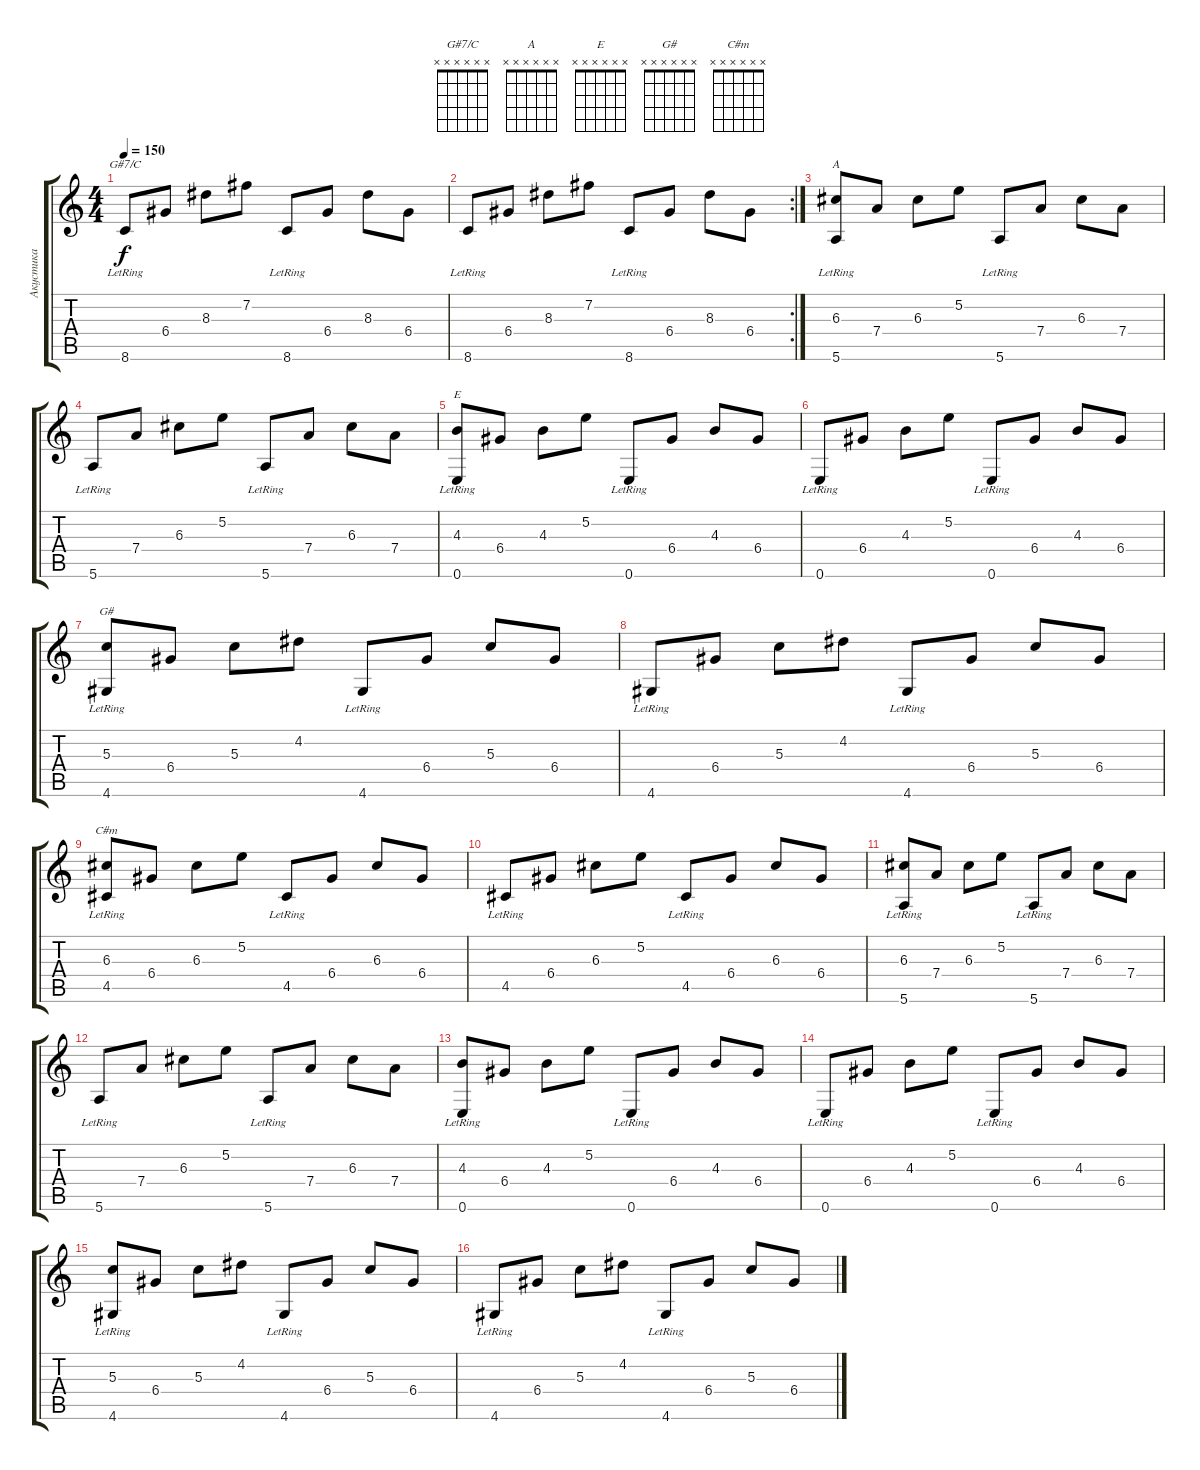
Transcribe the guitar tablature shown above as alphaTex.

\track ("Акустика" "Акустика") {instrument acousticguitarsteel}
\staff {score tabs}
\tuning (E4 B3 G3 D3 A2 E2) {hide}
\chord ("G#7/C" x x x x x x)
\chord ("A" x x x x x x)
\chord ("E" x x x x x x)
\chord ("G#" x x x x x x)
\chord ("C#m" x x x x x x)
\ts (4 4)
\tempo 150
\clef g2
\ks c
8.6{lr}.8{ch "G#7/C" dy f} 6.4.8 8.3.8 7.2.8 8.6{lr}.8 6.4.8 8.3.8 6.4.8 |
\rc 2
8.6{lr}.8 6.4.8 8.3.8 7.2.8 8.6{lr}.8 6.4.8 8.3.8 6.4.8 |
(6.3 5.6{lr}).8{ch "A"} 7.4.8 6.3.8 5.2.8 5.6{lr}.8 7.4.8 6.3.8 7.4.8 |
5.6{lr}.8 7.4.8 6.3.8 5.2.8 5.6{lr}.8 7.4.8 6.3.8 7.4.8 |
(4.3 0.6{lr}).8{ch "E"} 6.4.8 4.3.8 5.2.8 0.6{lr}.8 6.4.8 4.3.8 6.4.8 |
0.6{lr}.8 6.4.8 4.3.8 5.2.8 0.6{lr}.8 6.4.8 4.3.8 6.4.8 |
(5.3 4.6{lr}).8{ch "G#"} 6.4.8 5.3.8 4.2.8 4.6{lr}.8 6.4.8 5.3.8 6.4.8 |
4.6{lr}.8 6.4.8 5.3.8 4.2.8 4.6{lr}.8 6.4.8 5.3.8 6.4.8 |
(6.3 4.5{lr}).8{ch "C#m"} 6.4.8 6.3.8 5.2.8 4.5{lr}.8 6.4.8 6.3.8 6.4.8 |
4.5{lr}.8 6.4.8 6.3.8 5.2.8 4.5{lr}.8 6.4.8 6.3.8 6.4.8 |
(6.3 5.6{lr}).8 7.4.8 6.3.8 5.2.8 5.6{lr}.8 7.4.8 6.3.8 7.4.8 |
5.6{lr}.8 7.4.8 6.3.8 5.2.8 5.6{lr}.8 7.4.8 6.3.8 7.4.8 |
(4.3 0.6{lr}).8 6.4.8 4.3.8 5.2.8 0.6{lr}.8 6.4.8 4.3.8 6.4.8 |
0.6{lr}.8 6.4.8 4.3.8 5.2.8 0.6{lr}.8 6.4.8 4.3.8 6.4.8 |
(5.3 4.6{lr}).8 6.4.8 5.3.8 4.2.8 4.6{lr}.8 6.4.8 5.3.8 6.4.8 |
4.6{lr}.8 6.4.8 5.3.8 4.2.8 4.6{lr}.8 6.4.8 5.3.8 6.4.8
